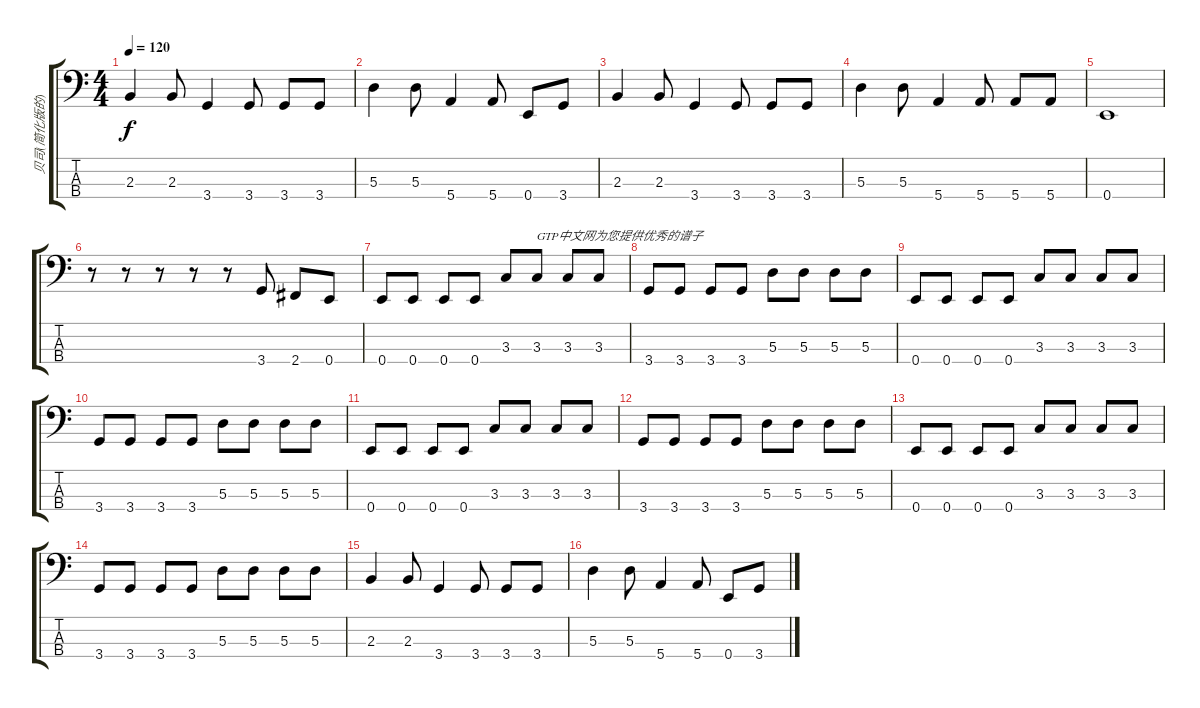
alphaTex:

\track ("贝司(简化版的)" "贝司(简化版的)") {instrument electricbassfinger}
\staff {score tabs}
\tuning (G2 D2 A1 E1) {hide}
\ts (4 4)
\tempo 120
\clef f4
\ks c
2.3.4{dy f} 2.3.8 3.4.4 3.4.8 3.4.8 3.4.8 |
5.3.4 5.3.8 5.4.4 5.4.8 0.4.8 3.4.8 |
2.3.4 2.3.8 3.4.4 3.4.8 3.4.8 3.4.8 |
5.3.4 5.3.8 5.4.4 5.4.8 5.4.8 5.4.8 |
0.4.1 |
r.8 r.8 r.8 r.8 r.8 3.4.8 2.4.8 0.4.8 |
0.4.8 0.4.8 0.4.8 0.4.8 3.3.8 3.3.8{txt "GTP中文网为您提供优秀的谱子"} 3.3.8 3.3.8 |
3.4.8 3.4.8 3.4.8 3.4.8 5.3.8 5.3.8 5.3.8 5.3.8 |
0.4.8 0.4.8 0.4.8 0.4.8 3.3.8 3.3.8 3.3.8 3.3.8 |
3.4.8 3.4.8 3.4.8 3.4.8 5.3.8 5.3.8 5.3.8 5.3.8 |
0.4.8 0.4.8 0.4.8 0.4.8 3.3.8 3.3.8 3.3.8 3.3.8 |
3.4.8 3.4.8 3.4.8 3.4.8 5.3.8 5.3.8 5.3.8 5.3.8 |
0.4.8 0.4.8 0.4.8 0.4.8 3.3.8 3.3.8 3.3.8 3.3.8 |
3.4.8 3.4.8 3.4.8 3.4.8 5.3.8 5.3.8 5.3.8 5.3.8 |
2.3.4 2.3.8 3.4.4 3.4.8 3.4.8 3.4.8 |
5.3.4 5.3.8 5.4.4 5.4.8 0.4.8 3.4.8
